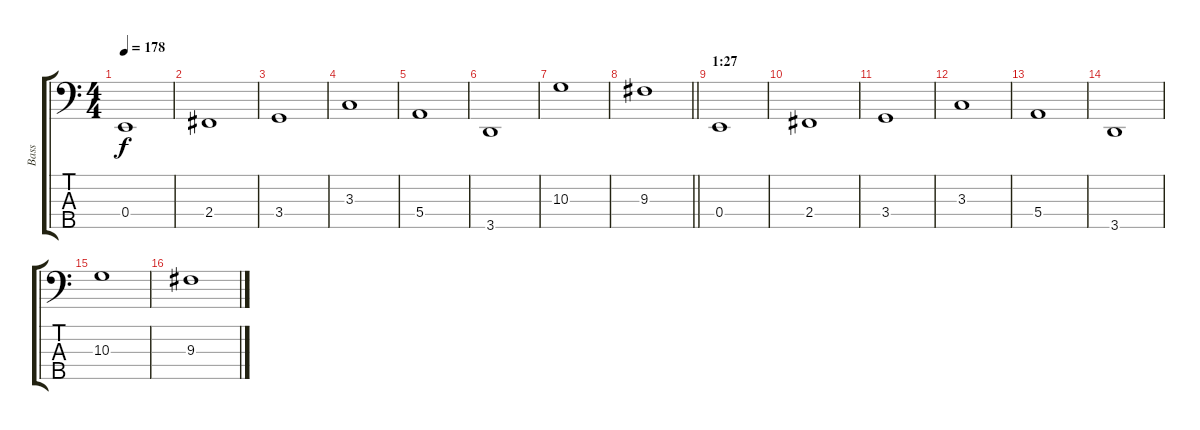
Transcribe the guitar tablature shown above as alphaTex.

\track ("Bass" "Bass") {instrument electricbassfinger}
\staff {score tabs}
\tuning (G2 D2 A1 E1 B0) {hide}
\ts (4 4)
\tempo 178
\clef f4
\ks c
0.4.1{dy f} |
2.4.1 |
3.4.1 |
3.3.1 |
5.4.1 |
3.5.1 |
10.3.1 |
\barLineRight lightlight
9.3.1 |
\section ("" "1:27")
0.4.1 |
2.4.1 |
3.4.1 |
3.3.1 |
5.4.1 |
3.5.1 |
10.3.1 |
9.3.1
